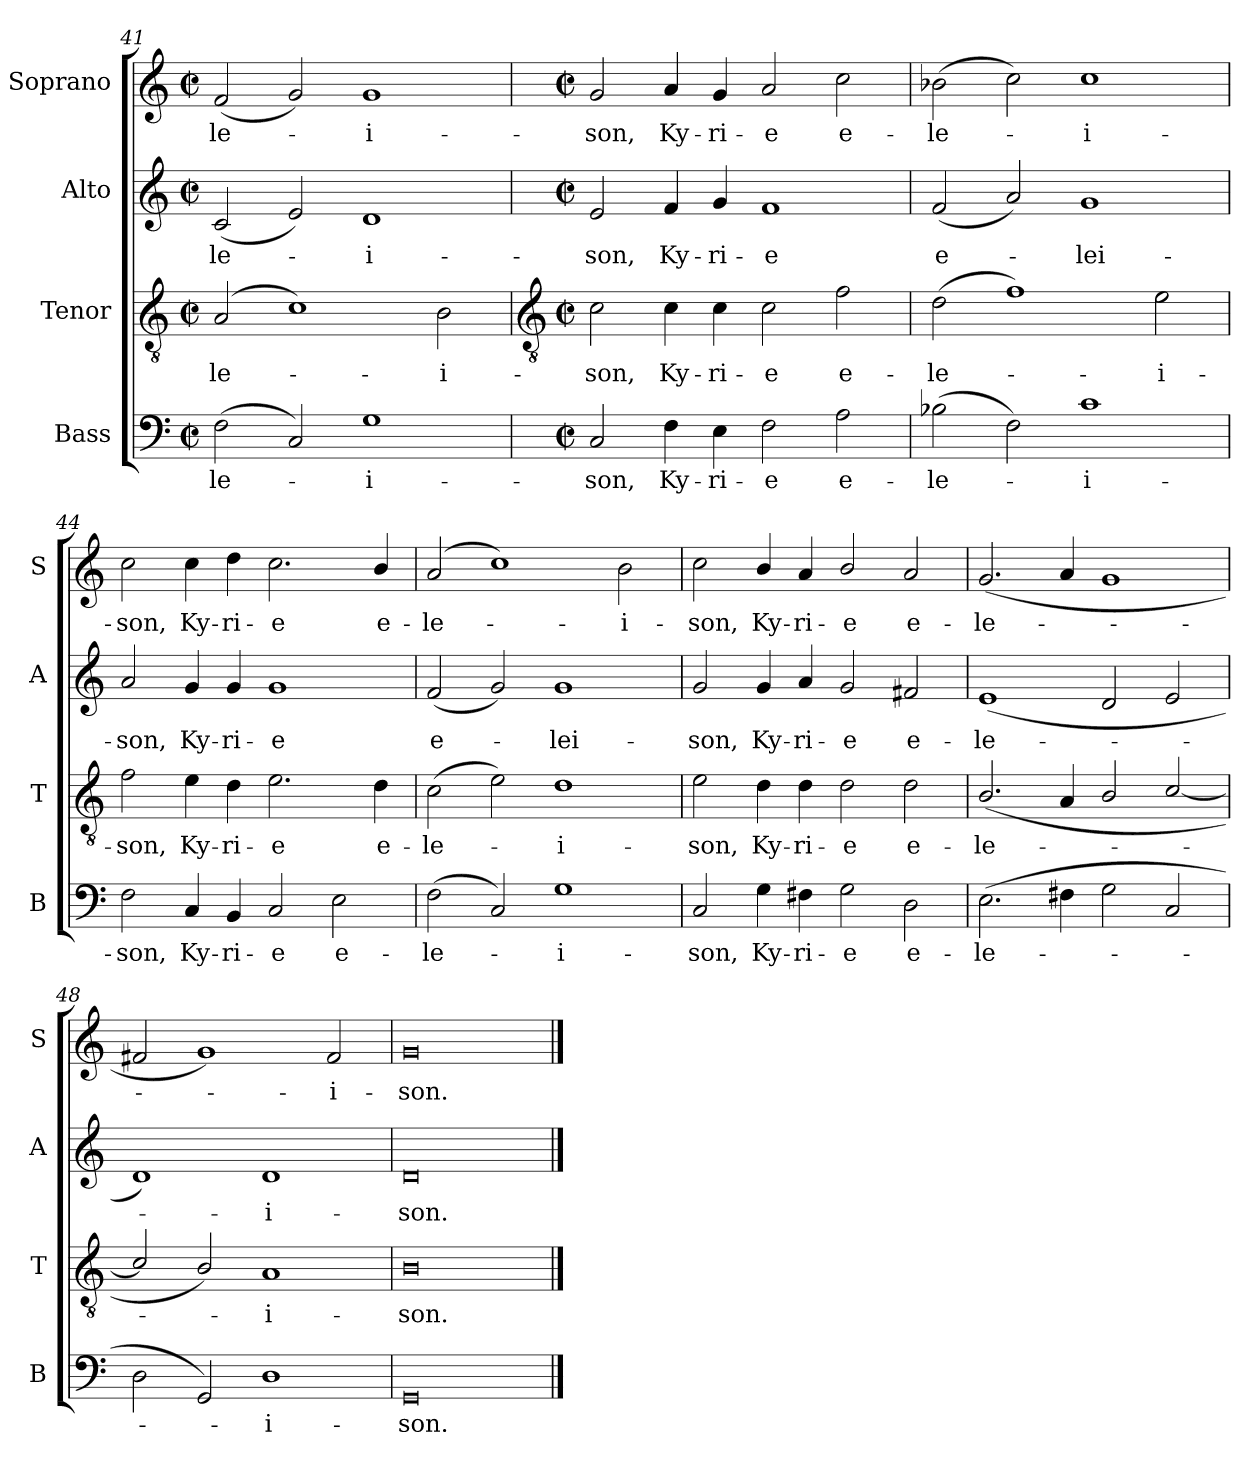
**kern	**text	**kern	**text	**kern	**text	**kern	**text
*part4	*part4	*part3	*part3	*part2	*part2	*part1	*part1
*staff4	*staff4	*staff3	*staff3	*staff2	*staff2	*staff1	*staff1
*I"Bass	*	*I"Tenor	*	*I"Alto	*	*I"Soprano	*
*I'B	*	*I'T	*	*I'A	*	*I'S	*
*clefF4	*	*clefGv2	*	*clefG2	*	*clefG2	*
*k[]	*	*k[]	*	*k[]	*	*k[]	*
*C:	*	*C:	*	*C:	*	*C:	*
*M4/2	*	*M4/2	*	*M4/2	*	*M4/2	*
*met(c|)	*	*met(c|)	*	*met(c|)	*	*met(c|)	*
=41	=41	=41	=41	=41	=41	=41	=41
!	!LO:LY:b	!	!LO:LY:b	!	!LO:LY:b	!	!LO:LY:b
(<2F	-le-	(<2A	-le-	(<2c	-le-	(<2f	-le-
2C)	.	1c)	.	2e)	.	2g)	.
!	!LO:LY:b	!	!	!	!LO:LY:b	!	!LO:LY:b
1G	i-	.	.	1d	i-	1g	i-
!	!	!	!LO:LY:b	!	!	!	!
.	.	2B	i-	.	.	.	.
!!LO:LB:g=z
=42	=42	=42	=42	=42	=42	=42	=42
*	*	*clefGv2	*	*	*	*	*
*M4/2	*	*M4/2	*	*M4/2	*	*M4/2	*
*met(c|)	*	*met(c|)	*	*met(c|)	*	*met(c|)	*
!	!LO:LY:b	!	!LO:LY:b	!	!LO:LY:b	!	!LO:LY:b
2C	-son,	2c	-son,	2e	-son,	2g	-son,
!	!LO:LY:b	!	!LO:LY:b	!	!LO:LY:b	!	!LO:LY:b
4F	Ky-	4c	Ky-	4f	Ky-	4a	Ky-
!	!LO:LY:b	!	!LO:LY:b	!	!LO:LY:b	!	!LO:LY:b
4E	-ri-	4c	-ri-	4g	-ri-	4g	-ri-
!	!LO:LY:b	!	!LO:LY:b	!	!LO:LY:b	!	!LO:LY:b
2F	-e	2c	-e	1f	-e	2a	-e
!	!LO:LY:b	!	!LO:LY:b	!	!	!	!LO:LY:b
2A	e-	2f	e-	.	.	2cc	e-
=43	=43	=43	=43	=43	=43	=43	=43
!	!LO:LY:b	!	!LO:LY:b	!	!LO:LY:b	!	!LO:LY:b
(2B-X	-le-	(>2d	-le-	(<2f	e-	(>2b-X	-le-
2F)	.	1f)	.	2a)	.	2cc)	.
!	!LO:LY:b	!	!	!	!LO:LY:b	!	!LO:LY:b
1c	i-	.	.	1g	lei-	1cc	i-
!	!	!	!LO:LY:b	!	!	!	!
.	.	2e	i-	.	.	.	.
=44	=44	=44	=44	=44	=44	=44	=44
!	!LO:LY:b	!	!LO:LY:b	!	!LO:LY:b	!	!LO:LY:b
2F	-son,	2f	-son,	2a	-son,	2cc	-son,
!	!LO:LY:b	!	!LO:LY:b	!	!LO:LY:b	!	!LO:LY:b
4C	Ky-	4e	Ky-	4g	Ky-	4cc	Ky-
!	!LO:LY:b	!	!LO:LY:b	!	!LO:LY:b	!	!LO:LY:b
4BB	-ri-	4d	-ri-	4g	-ri-	4dd	-ri-
!	!LO:LY:b	!	!LO:LY:b	!	!LO:LY:b	!	!LO:LY:b
2C	-e	2.e	-e	1g	-e	2.cc	-e
!	!LO:LY:b	!	!	!	!	!	!
2E	e-	.	.	.	.	.	.
!	!	!	!LO:LY:b	!	!	!	!LO:LY:b
.	.	4d	e-	.	.	4b/	e-
=45	=45	=45	=45	=45	=45	=45	=45
!	!LO:LY:b	!	!LO:LY:b	!	!LO:LY:b	!	!LO:LY:b
(2F	-le-	(>2c	-le-	(<2f	e-	(<2a	-le-
2C)	.	2e)	.	2g)	.	1cc)	.
!	!LO:LY:b	!	!LO:LY:b	!	!LO:LY:b	!	!
1G	i-	1d	i-	1g	lei-	.	.
!	!	!	!	!	!	!	!LO:LY:b
.	.	.	.	.	.	2b	i-
=46	=46	=46	=46	=46	=46	=46	=46
!	!LO:LY:b	!	!LO:LY:b	!	!LO:LY:b	!	!LO:LY:b
2C	-son,	2e	-son,	2g	-son,	2cc	-son,
!	!LO:LY:b	!	!LO:LY:b	!	!LO:LY:b	!	!LO:LY:b
4G	Ky-	4d	Ky-	4g	Ky-	4b/	Ky-
!	!LO:LY:b	!	!LO:LY:b	!	!LO:LY:b	!	!LO:LY:b
4F#X	-ri-	4d	-ri-	4a	-ri-	4a	-ri-
!	!LO:LY:b	!	!LO:LY:b	!	!LO:LY:b	!	!LO:LY:b
2G	-e	2d	-e	2g	-e	2b/	-e
!	!LO:LY:b	!	!LO:LY:b	!	!LO:LY:b	!	!LO:LY:b
2D	e-	2d	e-	2f#X	e-	2a	e-
=47	=47	=47	=47	=47	=47	=47	=47
!	!LO:LY:b	!	!LO:LY:b	!	!LO:LY:b	!	!LO:LY:b
(>2.E	-le-	(<2.B/	-le-	(<1e	-le-	(<2.g	-le-
4F#X	.	4A	.	.	.	4a	.
2G	.	2B/	.	2d	.	1g	.
2C	.	[2c/	.	2e	.	.	.
=48	=48	=48	=48	=48	=48	=48	=48
2D	.	2c/]	.	1d)	.	2f#X	.
2GG)	.	2B/)	.	.	.	1g)	.
!	!LO:LY:b	!	!LO:LY:b	!	!LO:LY:b	!	!
1D	i-	1A	i-	1d	i-	.	.
!	!	!	!	!	!	!	!LO:LY:b
.	.	.	.	.	.	2f#	i-
=49	=49	=49	=49	=49	=49	=49	=49
!	!LO:LY:b	!	!LO:LY:b	!	!LO:LY:b	!	!LO:LY:b
0GG	-son.	0B	-son.	0d	-son.	0g	-son.
==	==	==	==	==	==	==	==
*-	*-	*-	*-	*-	*-	*-	*-
